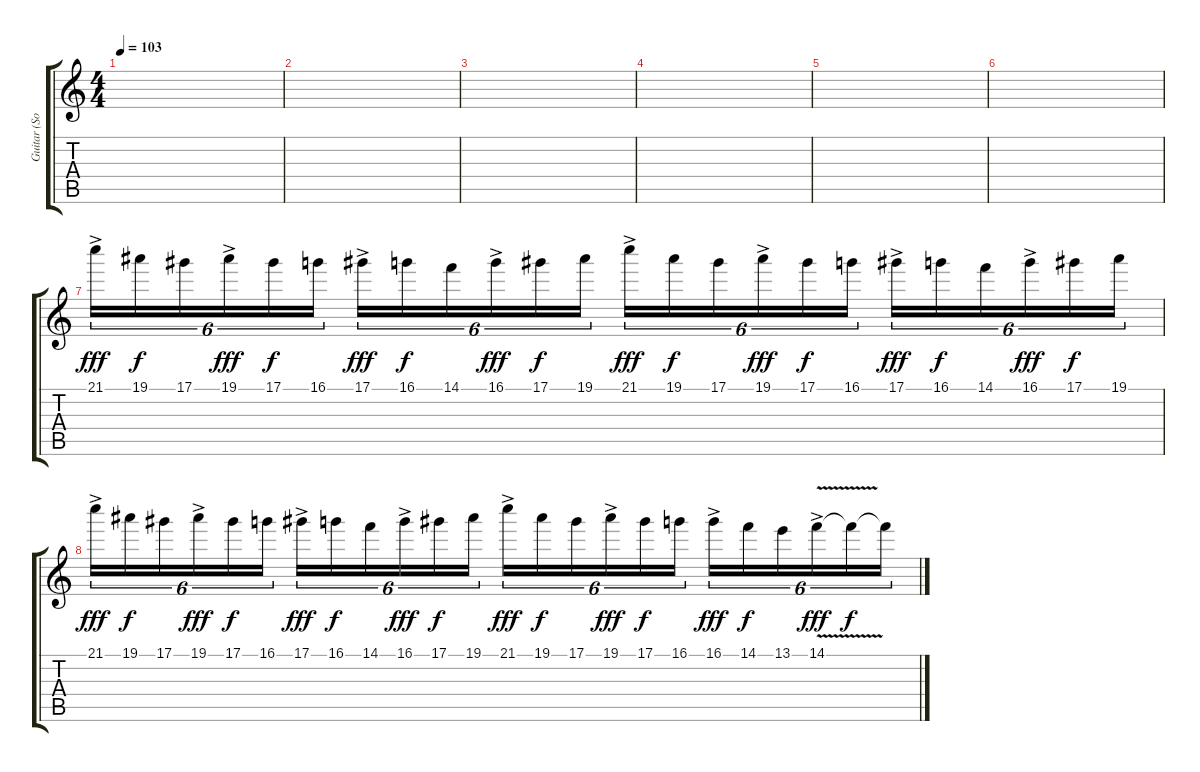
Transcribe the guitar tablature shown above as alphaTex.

\track ("Guitar (Solo)" "Guitar (So") {instrument overdrivenguitar}
\staff {score tabs}
\tuning (Eb4 Bb3 Gb3 Db3 Ab2 Eb2) {hide}
\ts (4 4)
\tempo 103
\clef g2
\ks c
|
|
|
|
|
|
21.1{ac}.16{tu (6 4) dy fff} 19.1.16{tu (6 4) dy f} 17.1.16{tu (6 4)} 19.1{ac}.16{tu (6 4) dy fff} 17.1.16{tu (6 4) dy f} 16.1.16{tu (6 4)} 17.1{ac}.16{tu (6 4) dy fff} 16.1.16{tu (6 4) dy f} 14.1.16{tu (6 4)} 16.1{ac}.16{tu (6 4) dy fff} 17.1.16{tu (6 4) dy f} 19.1.16{tu (6 4)} 21.1{ac}.16{tu (6 4) dy fff} 19.1.16{tu (6 4) dy f} 17.1.16{tu (6 4)} 19.1{ac}.16{tu (6 4) dy fff} 17.1.16{tu (6 4) dy f} 16.1.16{tu (6 4)} 17.1{ac}.16{tu (6 4) dy fff} 16.1.16{tu (6 4) dy f} 14.1.16{tu (6 4)} 16.1{ac}.16{tu (6 4) dy fff} 17.1.16{tu (6 4) dy f} 19.1.16{tu (6 4)} |
21.1{ac}.16{tu (6 4) dy fff} 19.1.16{tu (6 4) dy f} 17.1.16{tu (6 4)} 19.1{ac}.16{tu (6 4) dy fff} 17.1.16{tu (6 4) dy f} 16.1.16{tu (6 4)} 17.1{ac}.16{tu (6 4) dy fff} 16.1.16{tu (6 4) dy f} 14.1.16{tu (6 4)} 16.1{ac}.16{tu (6 4) dy fff} 17.1.16{tu (6 4) dy f} 19.1.16{tu (6 4)} 21.1{ac}.16{tu (6 4) dy fff} 19.1.16{tu (6 4) dy f} 17.1.16{tu (6 4)} 19.1{ac}.16{tu (6 4) dy fff} 17.1.16{tu (6 4) dy f} 16.1.16{tu (6 4)} 16.1{ac}.16{tu (6 4) dy fff} 14.1.16{tu (6 4) dy f} 13.1.16{tu (6 4)} 14.1{v ac}.16{tu (6 4) dy fff} 14.1{t}.16{tu (6 4) dy f} 14.1{t}.16{tu (6 4)}
